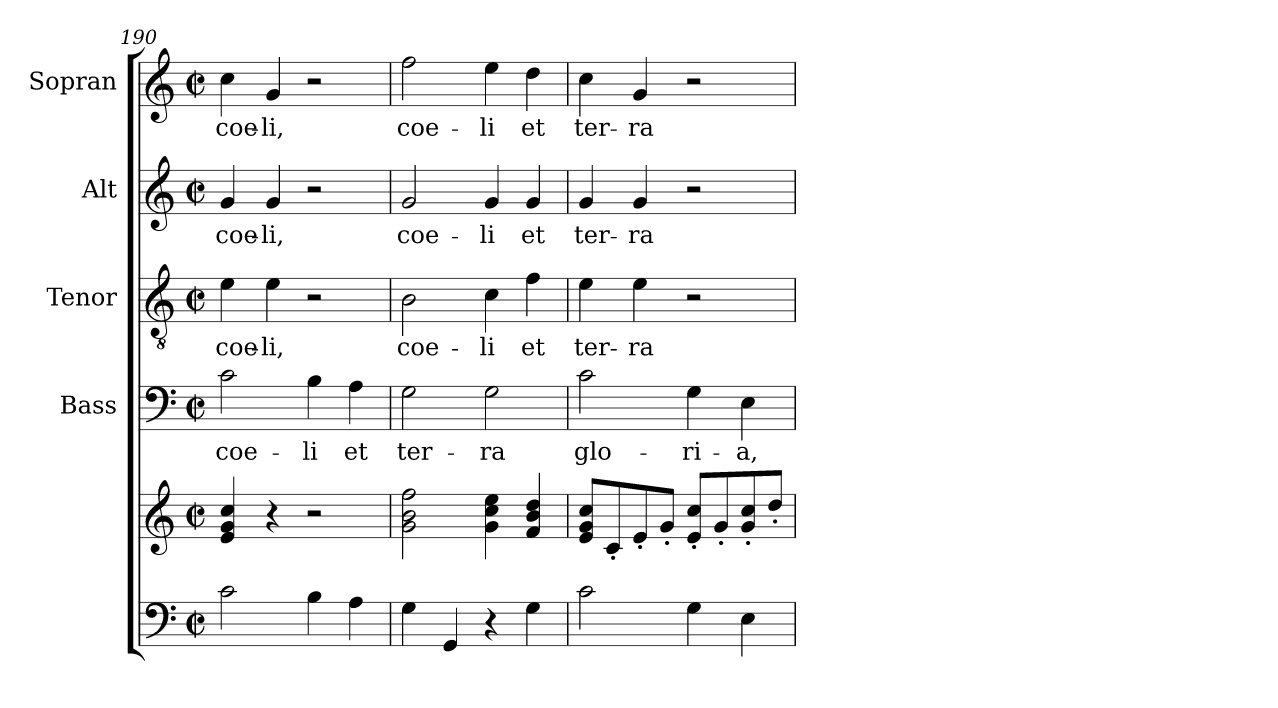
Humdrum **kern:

**kern	**kern	**kern	**text	**kern	**text	**kern	**text	**kern	**text
*part5	*part5	*part4	*part4	*part3	*part3	*part2	*part2	*part1	*part1
*staff6	*staff5	*staff4	*staff4	*staff3	*staff3	*staff2	*staff2	*staff1	*staff1
*	*	*I"Bass	*	*I"Tenor	*	*I"Alt	*	*I"Sopran	*
*	*	*I'B.	*	*I'T.	*	*I'A.	*	*I'S.	*
*clefF4	*clefG2	*clefF4	*	*clefGv2	*	*clefG2	*	*clefG2	*
*k[]	*k[]	*k[]	*	*k[]	*	*k[]	*	*k[]	*
*C:	*C:	*C:	*	*C:	*	*C:	*	*C:	*
*M2/2	*M2/2	*M2/2	*	*M2/2	*	*M2/2	*	*M2/2	*
*met(c|)	*met(c|)	*met(c|)	*	*met(c|)	*	*met(c|)	*	*met(c|)	*
=190	=190	=190	=190	=190	=190	=190	=190	=190	=190
!	!	!	!LO:LY:b	!	!LO:LY:b	!	!LO:LY:b	!	!LO:LY:b
2c\	4e/ 4g/ 4cc/	2c\	coe-	4e\	coe-	4g/	coe-	4cc\	coe-
!	!	!	!	!	!LO:LY:b	!	!LO:LY:b	!	!LO:LY:b
.	4r	.	.	4e\	-li,	4g/	-li,	4g/	-li,
!	!	!	!LO:LY:b	!	!	!	!	!	!
4B\	2r	4B\	-li	2r	.	2r	.	2r	.
!	!	!	!LO:LY:b	!	!	!	!	!	!
4A\	.	4A\	et	.	.	.	.	.	.
!!LO:LB:g=z
=191	=191	=191	=191	=191	=191	=191	=191	=191	=191
!	!	!	!LO:LY:b	!	!LO:LY:b	!	!LO:LY:b	!	!LO:LY:b
4G\	2g\ 2b\ 2ff\	2G\	ter-	2B\	coe-	2g/	coe-	2ff\	coe-
4GG/	.	.	.	.	.	.	.	.	.
!	!	!	!LO:LY:b	!	!LO:LY:b	!	!LO:LY:b	!	!LO:LY:b
4r	4g\ 4cc\ 4ee\	2G\	-ra	4c\	-li	4g/	-li	4ee\	-li
!	!	!	!	!	!LO:LY:b	!	!LO:LY:b	!	!LO:LY:b
4G\	4f/ 4b/ 4dd/	.	.	4f\	et	4g/	et	4dd\	et
=192	=192	=192	=192	=192	=192	=192	=192	=192	=192
!	!	!	!LO:LY:b	!	!LO:LY:b	!	!LO:LY:b	!	!LO:LY:b
2c\	8e/ 8g/ 8cc/L	2c\	glo-	4e\	ter-	4g/	ter-	4cc\	ter-
.	8c'</	.	.	.	.	.	.	.	.
!	!	!	!	!	!LO:LY:b	!	!LO:LY:b	!	!LO:LY:b
.	8e'</	.	.	4e\	-ra	4g/	-ra	4g/	-ra
.	8g'</J	.	.	.	.	.	.	.	.
!	!	!	!LO:LY:b	!	!	!	!	!	!
4G\	8e/'< 8cc/'<L	4G\	-ri-	2r	.	2r	.	2r	.
.	8g'</	.	.	.	.	.	.	.	.
!	!	!	!LO:LY:b	!	!	!	!	!	!
4E\	8g/'< 8cc/'<	4E\	-a,	.	.	.	.	.	.
.	8dd'</J	.	.	.	.	.	.	.	.
=	=	=	=	=	=	=	=	=	=
*-	*-	*-	*-	*-	*-	*-	*-	*-	*-
